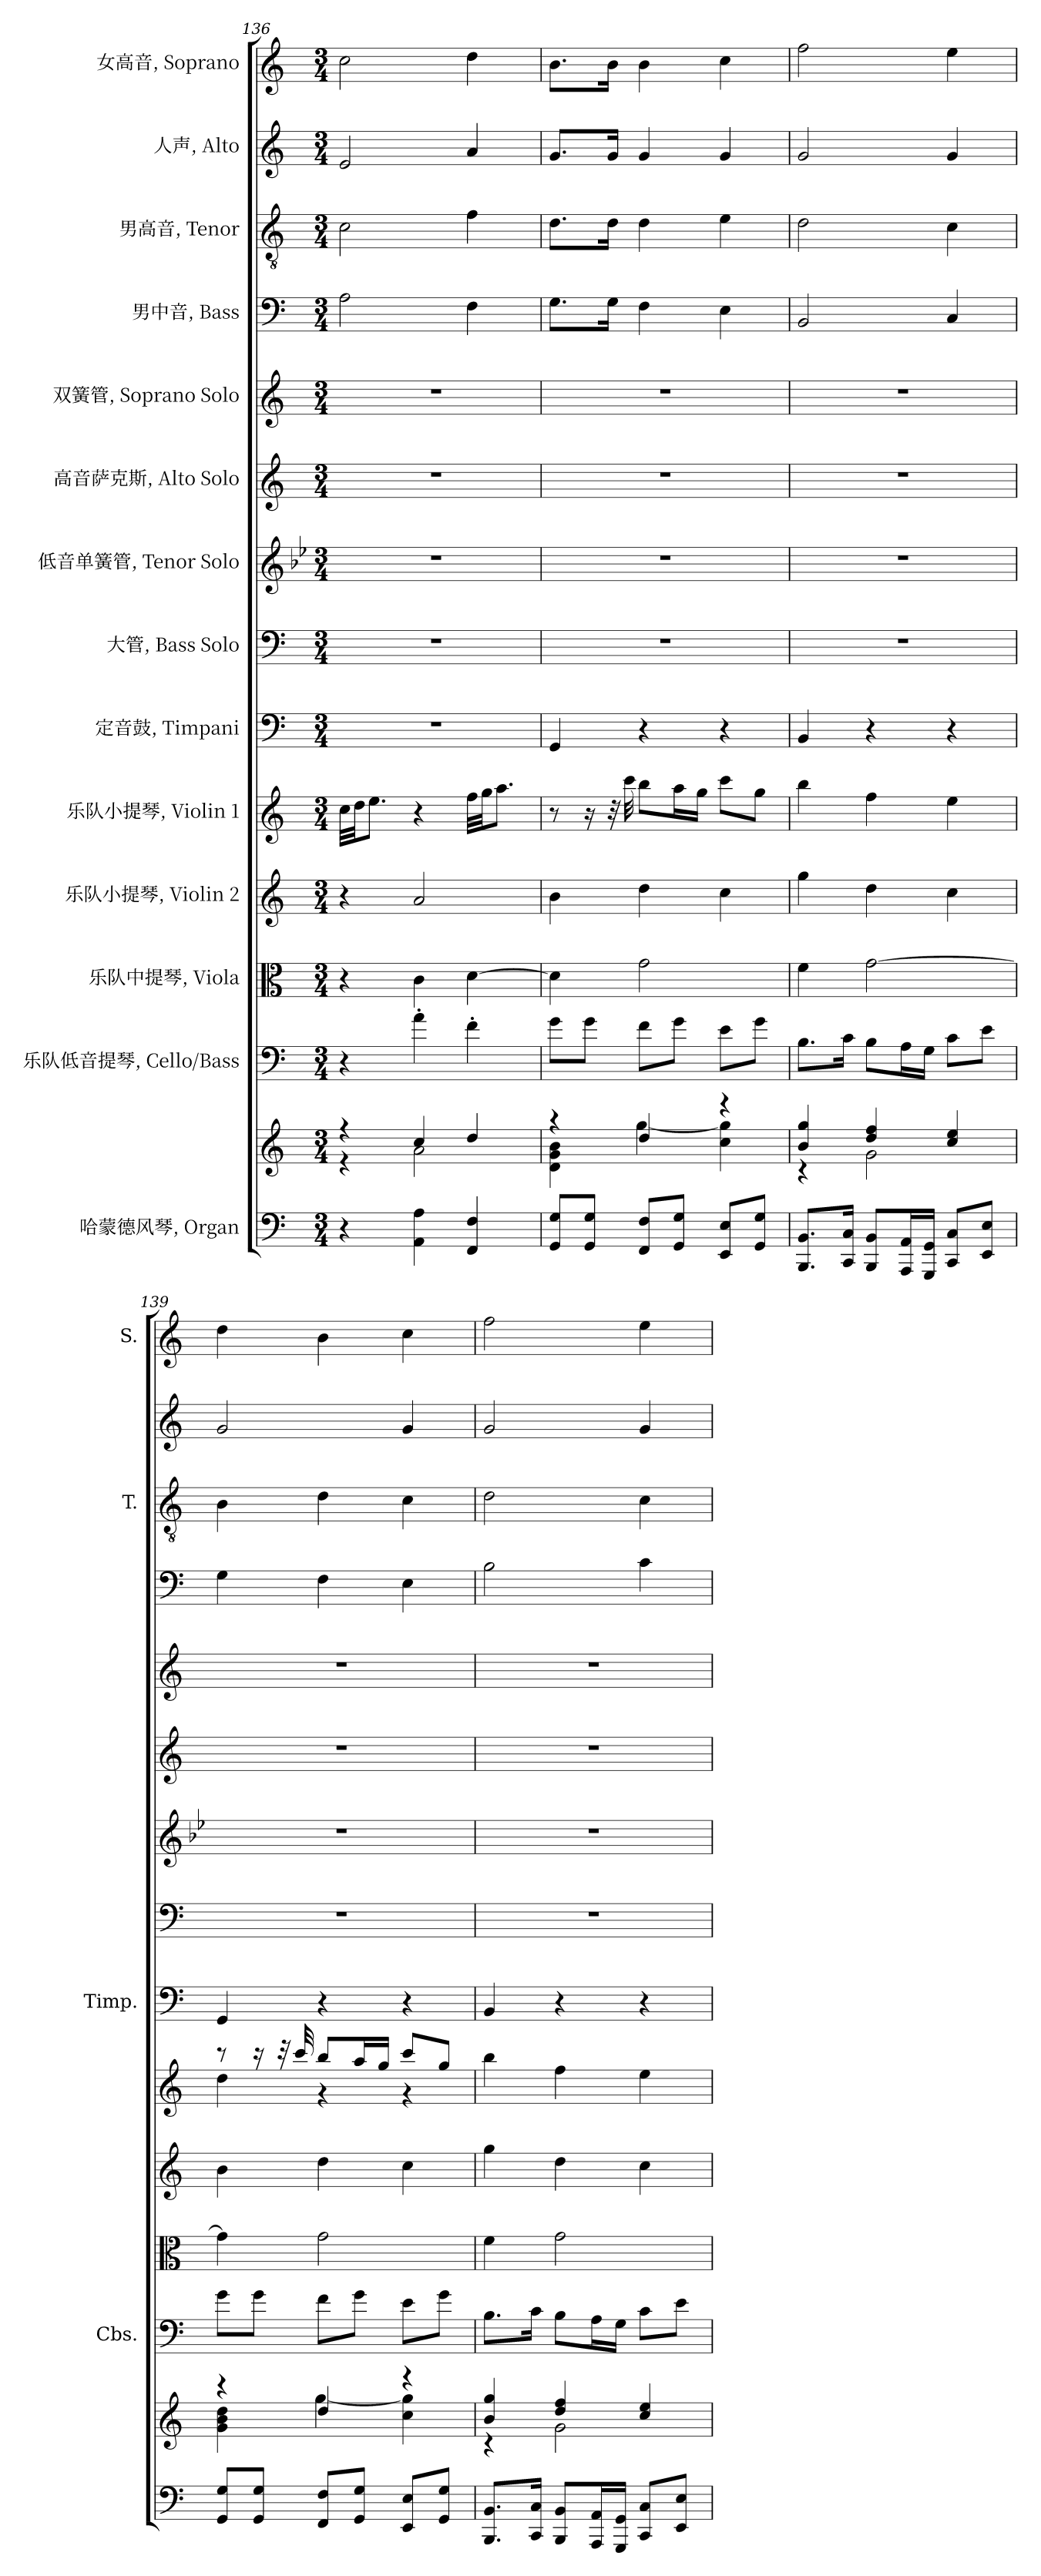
**kern	**kern	**kern	**kern	**kern	**kern	**kern	**kern	**kern	**kern	**kern	**kern	**kern	**kern	**kern
*part14	*part14	*part13	*part12	*part11	*part10	*part9	*part8	*part7	*part6	*part5	*part4	*part3	*part2	*part1
*staff15	*staff14	*staff13	*staff12	*staff11	*staff10	*staff9	*staff8	*staff7	*staff6	*staff5	*staff4	*staff3	*staff2	*staff1
*I"哈蒙德风琴, Organ	*	*I"乐队低音提琴, Cello/Bass	*I"乐队中提琴, Viola	*I"乐队小提琴, Violin 2	*I"乐队小提琴, Violin 1	*I"定音鼓, Timpani	*I"大管, Bass Solo	*I"低音单簧管, Tenor Solo	*I"高音萨克斯, Alto Solo	*I"双簧管, Soprano Solo	*I"男中音, Bass	*I"男高音, Tenor	*I"人声, Alto	*I"女高音, Soprano
*	*	*I'Cbs.	*	*	*	*I'Timp.	*	*	*	*	*	*I'T.	*	*I'S.
!!LO:PB:g=z
*clefF4	*clefG2	*clefF4	*clefC3	*clefG2	*clefG2	*clefF4	*clefF4	*clefG2	*clefG2	*clefG2	*clefF4	*clefGv2	*clefG2	*clefG2
*	*	*ITrd7c12	*	*	*	*	*	*ITrd8c14	*ITrd1c2	*	*	*	*	*
*k[]	*k[]	*k[]	*k[]	*k[]	*k[]	*k[]	*k[]	*k[b-e-]	*k[b-e-]	*k[]	*k[]	*k[]	*k[]	*k[]
*M3/4	*M3/4	*M3/4	*M3/4	*M3/4	*M3/4	*M3/4	*M3/4	*M3/4	*M3/4	*M3/4	*M3/4	*M3/4	*M3/4	*M3/4
=136	=136	=136	=136	=136	=136	=136	=136	=136	=136	=136	=136	=136	=136	=136
*	*^	*	*	*	*	*	*	*	*	*	*	*	*	*
4r	4r	4r	4r	4r	4r	32cc\LLL	2.r	2.r	2.r	2.r	2.r	2A\	2c\	2e/	2cc\
.	.	.	.	.	.	32dd\JJ	.	.	.	.	.	.	.	.	.
.	.	.	.	.	.	8.ee\J	.	.	.	.	.	.	.	.	.
4AA\ 4A\	4cc/	2a\	4A'\	4c\	2a/	4r	.	.	.	.	.	.	.	.	.
4FF/ 4F/	4dd/	.	4F'\	[4d\	.	32ff\LLL	.	.	.	.	.	4F\	4f\	4a/	4dd\
.	.	.	.	.	.	32gg\JJ	.	.	.	.	.	.	.	.	.
.	.	.	.	.	.	8.aa\J	.	.	.	.	.	.	.	.	.
=137	=137	=137	=137	=137	=137	=137	=137	=137	=137	=137	=137	=137	=137	=137	=137
8GG/ 8G/L	4r	4d\ 4g\ 4b\	8G\L	4d\]	4b\	8r	4GG/	2.r	2.r	2.r	2.r	8.G\L	8.d\L	8.g/L	8.b\L
8GG/ 8G/J	.	.	8G\J	.	.	16r	.	.	.	.	.	.	.	.	.
.	.	.	.	.	.	32r	.	.	.	.	.	16G\Jk	16d\Jk	16g/Jk	16b\Jk
.	.	.	.	.	.	32ccc\	.	.	.	.	.	.	.	.	.
8FF/ 8F/L	4dd/	[4gg\	8F\L	2g\	4dd\	8bb\L	4r	.	.	.	.	4F\	4d\	4g/	4b\
8GG/ 8G/J	.	.	8G\J	.	.	16aa\L	.	.	.	.	.	.	.	.	.
.	.	.	.	.	.	16gg\JJ	.	.	.	.	.	.	.	.	.
8EE/ 8E/L	4r	4cc\ 4gg\]	8E\L	.	4cc\	8ccc\L	4r	.	.	.	.	4E\	4e\	4g/	4cc\
8GG/ 8G/J	.	.	8G\J	.	.	8gg\J	.	.	.	.	.	.	.	.	.
=138	=138	=138	=138	=138	=138	=138	=138	=138	=138	=138	=138	=138	=138	=138	=138
8.BBB/ 8.BB/L	4b/ 4gg/	4r	8.BB\L	4f\	4gg\	4bb\	4BB/	2.r	2.r	2.r	2.r	2BB/	2d\	2g/	2ff\
16CC/ 16C/Jk	.	.	16C\Jk	.	.	.	.	.	.	.	.	.	.	.	.
8BBB/ 8BB/L	4dd/ 4ff/	2g\	8BB\L	[2g\	4dd\	4ff\	4r	.	.	.	.	.	.	.	.
16AAA/ 16AA/L	.	.	16AA\L	.	.	.	.	.	.	.	.	.	.	.	.
16GGG/ 16GG/JJ	.	.	16GG\JJ	.	.	.	.	.	.	.	.	.	.	.	.
8CC/ 8C/L	4cc/ 4ee/	.	8C\L	.	4cc\	4ee\	4r	.	.	.	.	4C/	4c\	4g/	4ee\
8EE/ 8E/J	.	.	8E\J	.	.	.	.	.	.	.	.	.	.	.	.
!!LO:PB:g=z
=139	=139	=139	=139	=139	=139	=139	=139	=139	=139	=139	=139	=139	=139	=139	=139
*	*	*	*	*	*	*^	*	*	*	*	*	*	*	*	*
8GG/ 8G/L	4r	4g\ 4b\ 4dd\	8G\L	4g\]	4b\	8r	4dd\	4GG/	2.r	2.r	2.r	2.r	4G\	4B\	2g/	4dd\
8GG/ 8G/J	.	.	8G\J	.	.	16r	.	.	.	.	.	.	.	.	.	.
.	.	.	.	.	.	32r	.	.	.	.	.	.	.	.	.	.
.	.	.	.	.	.	32ccc/	.	.	.	.	.	.	.	.	.	.
8FF/ 8F/L	4dd/	[4gg\	8F\L	2g\	4dd\	8bb/L	4r	4r	.	.	.	.	4F\	4d\	.	4b\
8GG/ 8G/J	.	.	8G\J	.	.	16aa/L	.	.	.	.	.	.	.	.	.	.
.	.	.	.	.	.	16gg/JJ	.	.	.	.	.	.	.	.	.	.
8EE/ 8E/L	4r	4cc\ 4gg\]	8E\L	.	4cc\	8ccc/L	4r	4r	.	.	.	.	4E\	4c\	4g/	4cc\
8GG/ 8G/J	.	.	8G\J	.	.	8gg/J	.	.	.	.	.	.	.	.	.	.
*	*	*	*	*	*	*v	*v	*	*	*	*	*	*	*	*	*
=140	=140	=140	=140	=140	=140	=140	=140	=140	=140	=140	=140	=140	=140	=140	=140
8.BBB/ 8.BB/L	4b/ 4gg/	4r	8.BB\L	4f\	4gg\	4bb\	4BB/	2.r	2.r	2.r	2.r	2B\	2d\	2g/	2ff\
16CC/ 16C/Jk	.	.	16C\Jk	.	.	.	.	.	.	.	.	.	.	.	.
8BBB/ 8BB/L	4dd/ 4ff/	2g\	8BB\L	2g\	4dd\	4ff\	4r	.	.	.	.	.	.	.	.
16AAA/ 16AA/L	.	.	16AA\L	.	.	.	.	.	.	.	.	.	.	.	.
16GGG/ 16GG/JJ	.	.	16GG\JJ	.	.	.	.	.	.	.	.	.	.	.	.
8CC/ 8C/L	4cc/ 4ee/	.	8C\L	.	4cc\	4ee\	4r	.	.	.	.	4c\	4c\	4g/	4ee\
8EE/ 8E/J	.	.	8E\J	.	.	.	.	.	.	.	.	.	.	.	.
*	*v	*v	*	*	*	*	*	*	*	*	*	*	*	*	*
=	=	=	=	=	=	=	=	=	=	=	=	=	=	=
*-	*-	*-	*-	*-	*-	*-	*-	*-	*-	*-	*-	*-	*-	*-
